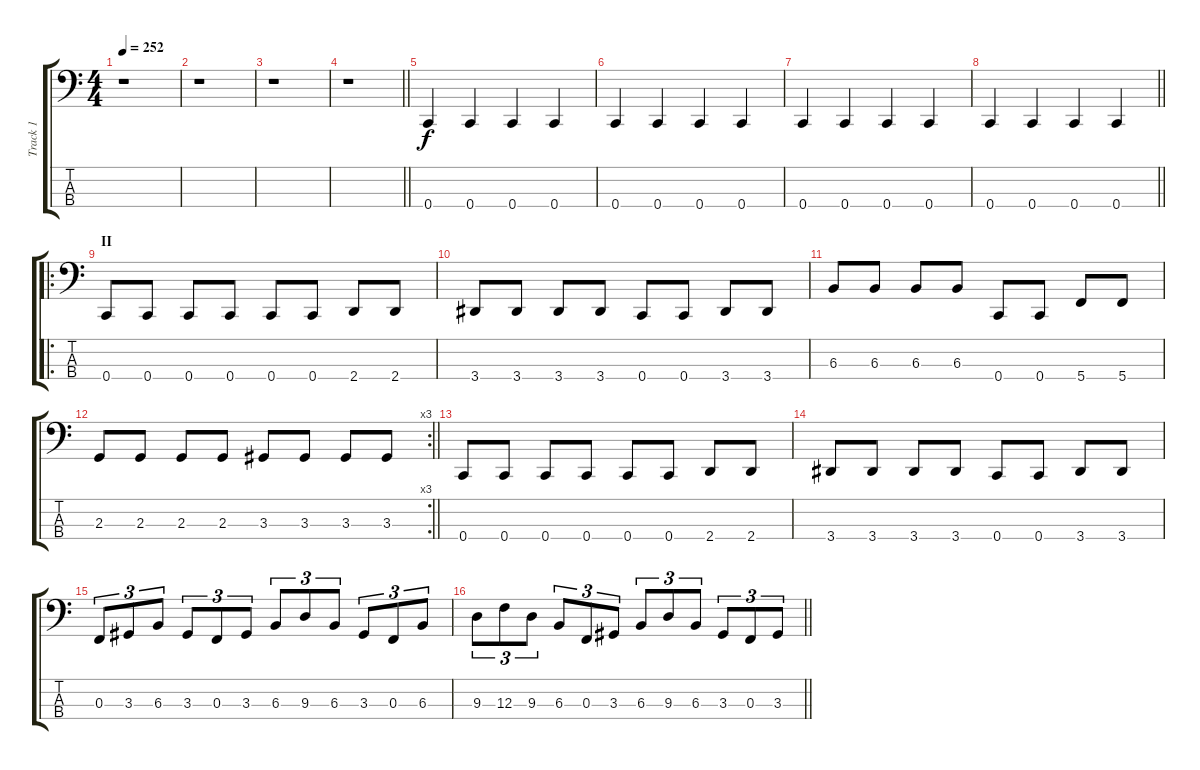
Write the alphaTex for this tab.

\track ("Track 1" "Track 1") {instrument electricbassfinger}
\staff {score tabs}
\tuning (Eb2 Bb1 F1 C1) {hide}
\ts (4 4)
\tempo 252
\clef f4
\ks c
r.1{dy f} |
r.1 |
r.1 |
\barLineRight lightlight
r.1 |
0.4.4 0.4.4 0.4.4 0.4.4 |
0.4.4 0.4.4 0.4.4 0.4.4 |
0.4.4 0.4.4 0.4.4 0.4.4 |
\barLineRight lightlight
0.4.4 0.4.4 0.4.4 0.4.4 |
\ro
\section ("" "II")
0.4.8 0.4.8 0.4.8 0.4.8 0.4.8 0.4.8 2.4.8 2.4.8 |
3.4.8 3.4.8 3.4.8 3.4.8 0.4.8 0.4.8 3.4.8 3.4.8 |
6.3.8 6.3.8 6.3.8 6.3.8 0.4.8 0.4.8 5.4.8 5.4.8 |
\rc 3
\barLineRight lightlight
2.3.8 2.3.8 2.3.8 2.3.8 3.3.8 3.3.8 3.3.8 3.3.8 |
0.4.8 0.4.8 0.4.8 0.4.8 0.4.8 0.4.8 2.4.8 2.4.8 |
3.4.8 3.4.8 3.4.8 3.4.8 0.4.8 0.4.8 3.4.8 3.4.8 |
0.3.8{tu (3 2)} 3.3.8{tu (3 2)} 6.3.8{tu (3 2)} 3.3.8{tu (3 2)} 0.3.8{tu (3 2)} 3.3.8{tu (3 2)} 6.3.8{tu (3 2)} 9.3.8{tu (3 2)} 6.3.8{tu (3 2)} 3.3.8{tu (3 2)} 0.3.8{tu (3 2)} 6.3.8{tu (3 2)} |
\barLineRight lightlight
9.3.8{tu (3 2)} 12.3.8{tu (3 2)} 9.3.8{tu (3 2)} 6.3.8{tu (3 2)} 0.3.8{tu (3 2)} 3.3.8{tu (3 2)} 6.3.8{tu (3 2)} 9.3.8{tu (3 2)} 6.3.8{tu (3 2)} 3.3.8{tu (3 2)} 0.3.8{tu (3 2)} 3.3.8{tu (3 2)}
